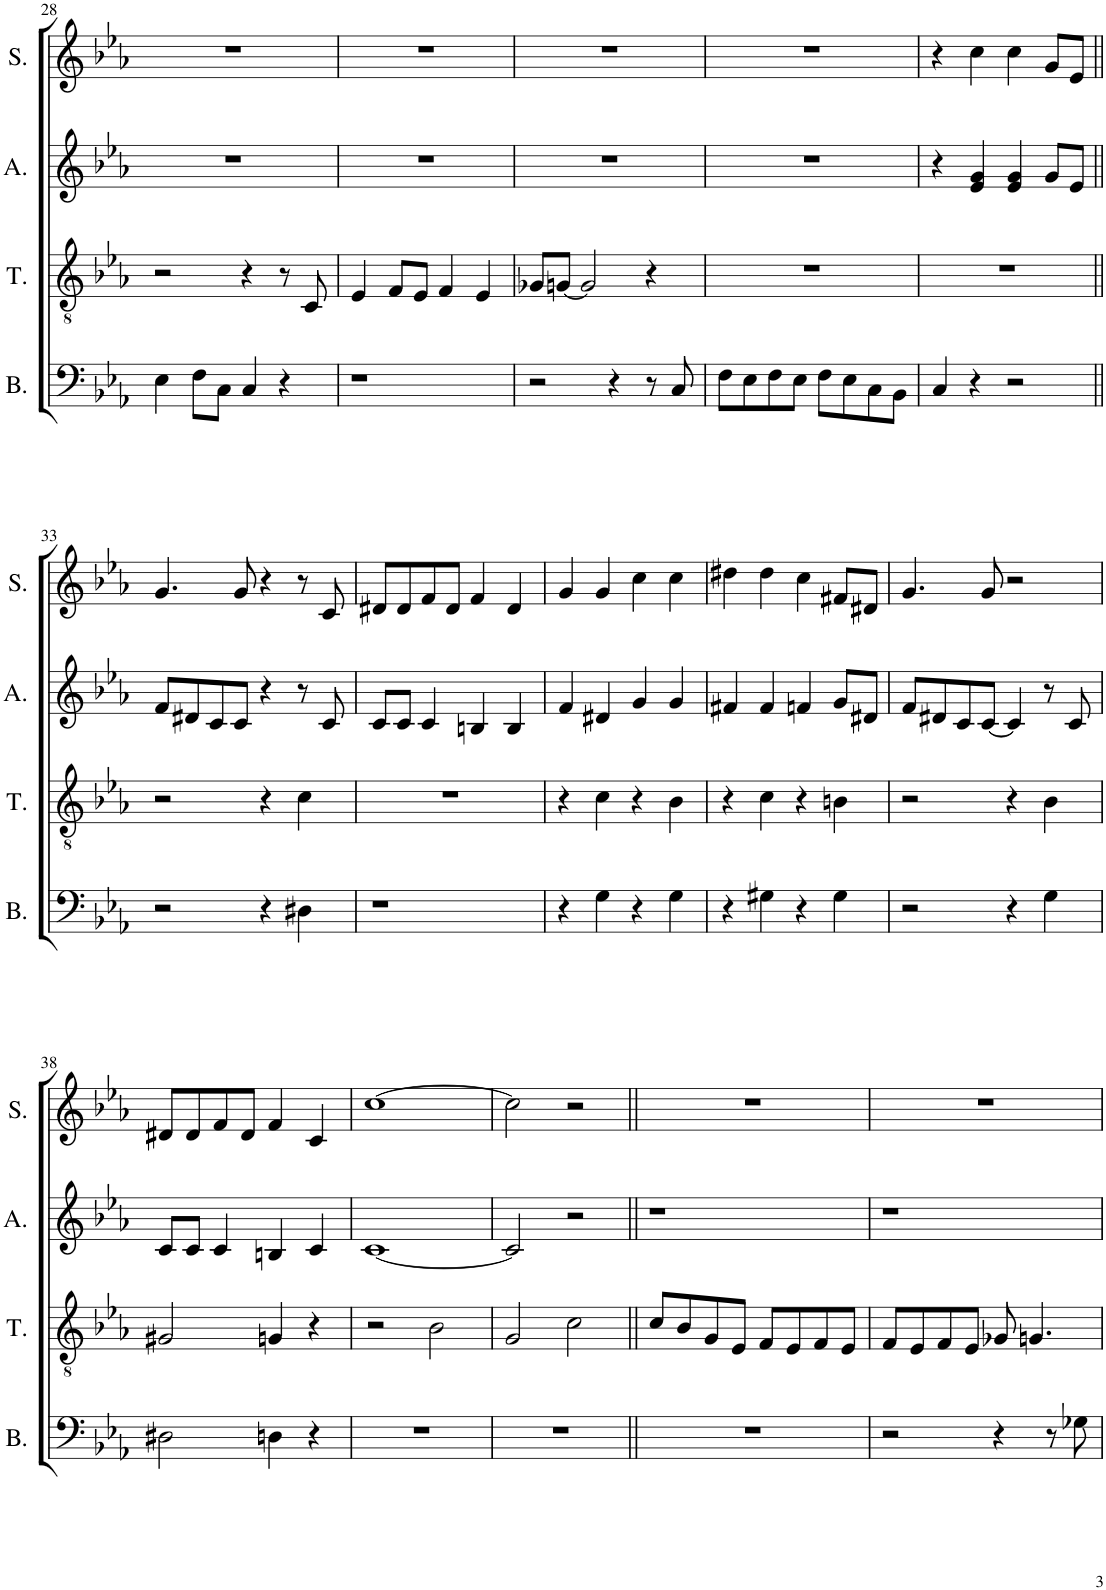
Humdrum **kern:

**kern	**kern	**kern	**kern
*part4	*part3	*part2	*part1
*staff4	*staff3	*staff2	*staff1
*I"Bass	*I"Tenor	*I"Alto	*I"Soprano
*I'B.	*I'T.	*I'A.	*I'S.
!!LO:PB:g=z
*clefF4	*clefGv2	*clefG2	*clefG2
*k[b-e-a-]	*k[b-e-a-]	*k[b-e-a-]	*k[b-e-a-]
*M4/4	*M4/4	*M4/4	*M4/4
*met(c)	*met(c)	*met(c)	*met(c)
=28	=28	=28	=28
4E-\	2r	1r	1r
8F\L	.	.	.
8C\J	.	.	.
4C/	4r	.	.
4r	8r	.	.
.	8C/	.	.
=29	=29	=29	=29
1r	4E-/	1r	1r
.	8F/L	.	.
.	8E-/J	.	.
.	4F/	.	.
.	4E-/	.	.
=30	=30	=30	=30
2r	8G-X/L	1r	1r
.	[8Gn/J	.	.
.	2G/]	.	.
4r	.	.	.
8r	4r	.	.
8C/	.	.	.
=31	=31	=31	=31
8F\L	1r	1r	1r
8E-\	.	.	.
8F\	.	.	.
8E-\J	.	.	.
8F\L	.	.	.
8E-\	.	.	.
8C\	.	.	.
8BB-\J	.	.	.
=32	=32	=32	=32
4C/	1r	4r	4r
4r	.	4e-/ 4g/	4cc\
2r	.	4e-/ 4g/	4cc\
.	.	8g/L	8g/L
.	.	8e-/J	8e-/J
!!LO:LB:g=z
=33	=33	=33	=33
2r	2r	8f/L	4.g/
.	.	8d#X/	.
.	.	8c/	.
.	.	8c/J	8g/
4r	4r	4r	4r
4D#X\	4c\	8r	8r
.	.	8c/	8c/
=34	=34	=34	=34
1r	1r	8c/L	8d#X/L
.	.	8c/J	8d#/
.	.	4c/	8f/
.	.	.	8d#/J
.	.	4Bn/	4f/
.	.	4B/	4d#/
=35	=35	=35	=35
4r	4r	4f/	4g/
4G\	4c\	4d#X/	4g/
4r	4r	4g/	4cc\
4G\	4B-\	4g/	4cc\
=36	=36	=36	=36
4r	4r	4f#X/	4dd#X\
4G#X\	4c\	4f#/	4dd#\
4r	4r	4fn/	4cc\
4G#\	4Bn\	8g/L	8f#X/L
.	.	8d#X/J	8d#X/J
=37	=37	=37	=37
2r	2r	8f/L	4.g/
.	.	8d#X/	.
.	.	8c/	.
.	.	[8c/J	8g/
4r	4r	4c/]	2r
4G\	4B-\	8r	.
.	.	8c/	.
!!LO:LB:g=z
=38	=38	=38	=38
2D#X\	2G#X/	8c/L	8d#X/L
.	.	8c/J	8d#/
.	.	4c/	8f/
.	.	.	8d#/J
4Dn\	4Gn/	4Bn/	4f/
4r	4r	4c/	4c/
=39	=39	=39	=39
1r	2r	[1c	[1cc
.	2B-\	.	.
=40	=40	=40	=40
1r	2G/	2c/]	2cc\]
.	2c\	2r	2r
=41	=41	=41	=41
1r	8c/L	1r	1r
.	8B-/	.	.
.	8G/	.	.
.	8E-/J	.	.
.	8F/L	.	.
.	8E-/	.	.
.	8F/	.	.
.	8E-/J	.	.
=42	=42	=42	=42
2r	8F/L	1r	1r
.	8E-/	.	.
.	8F/	.	.
.	8E-/J	.	.
4r	8G-X/	.	.
.	4.Gn/	.	.
8r	.	.	.
8G-X\	.	.	.
=	=	=	=
*-	*-	*-	*-
